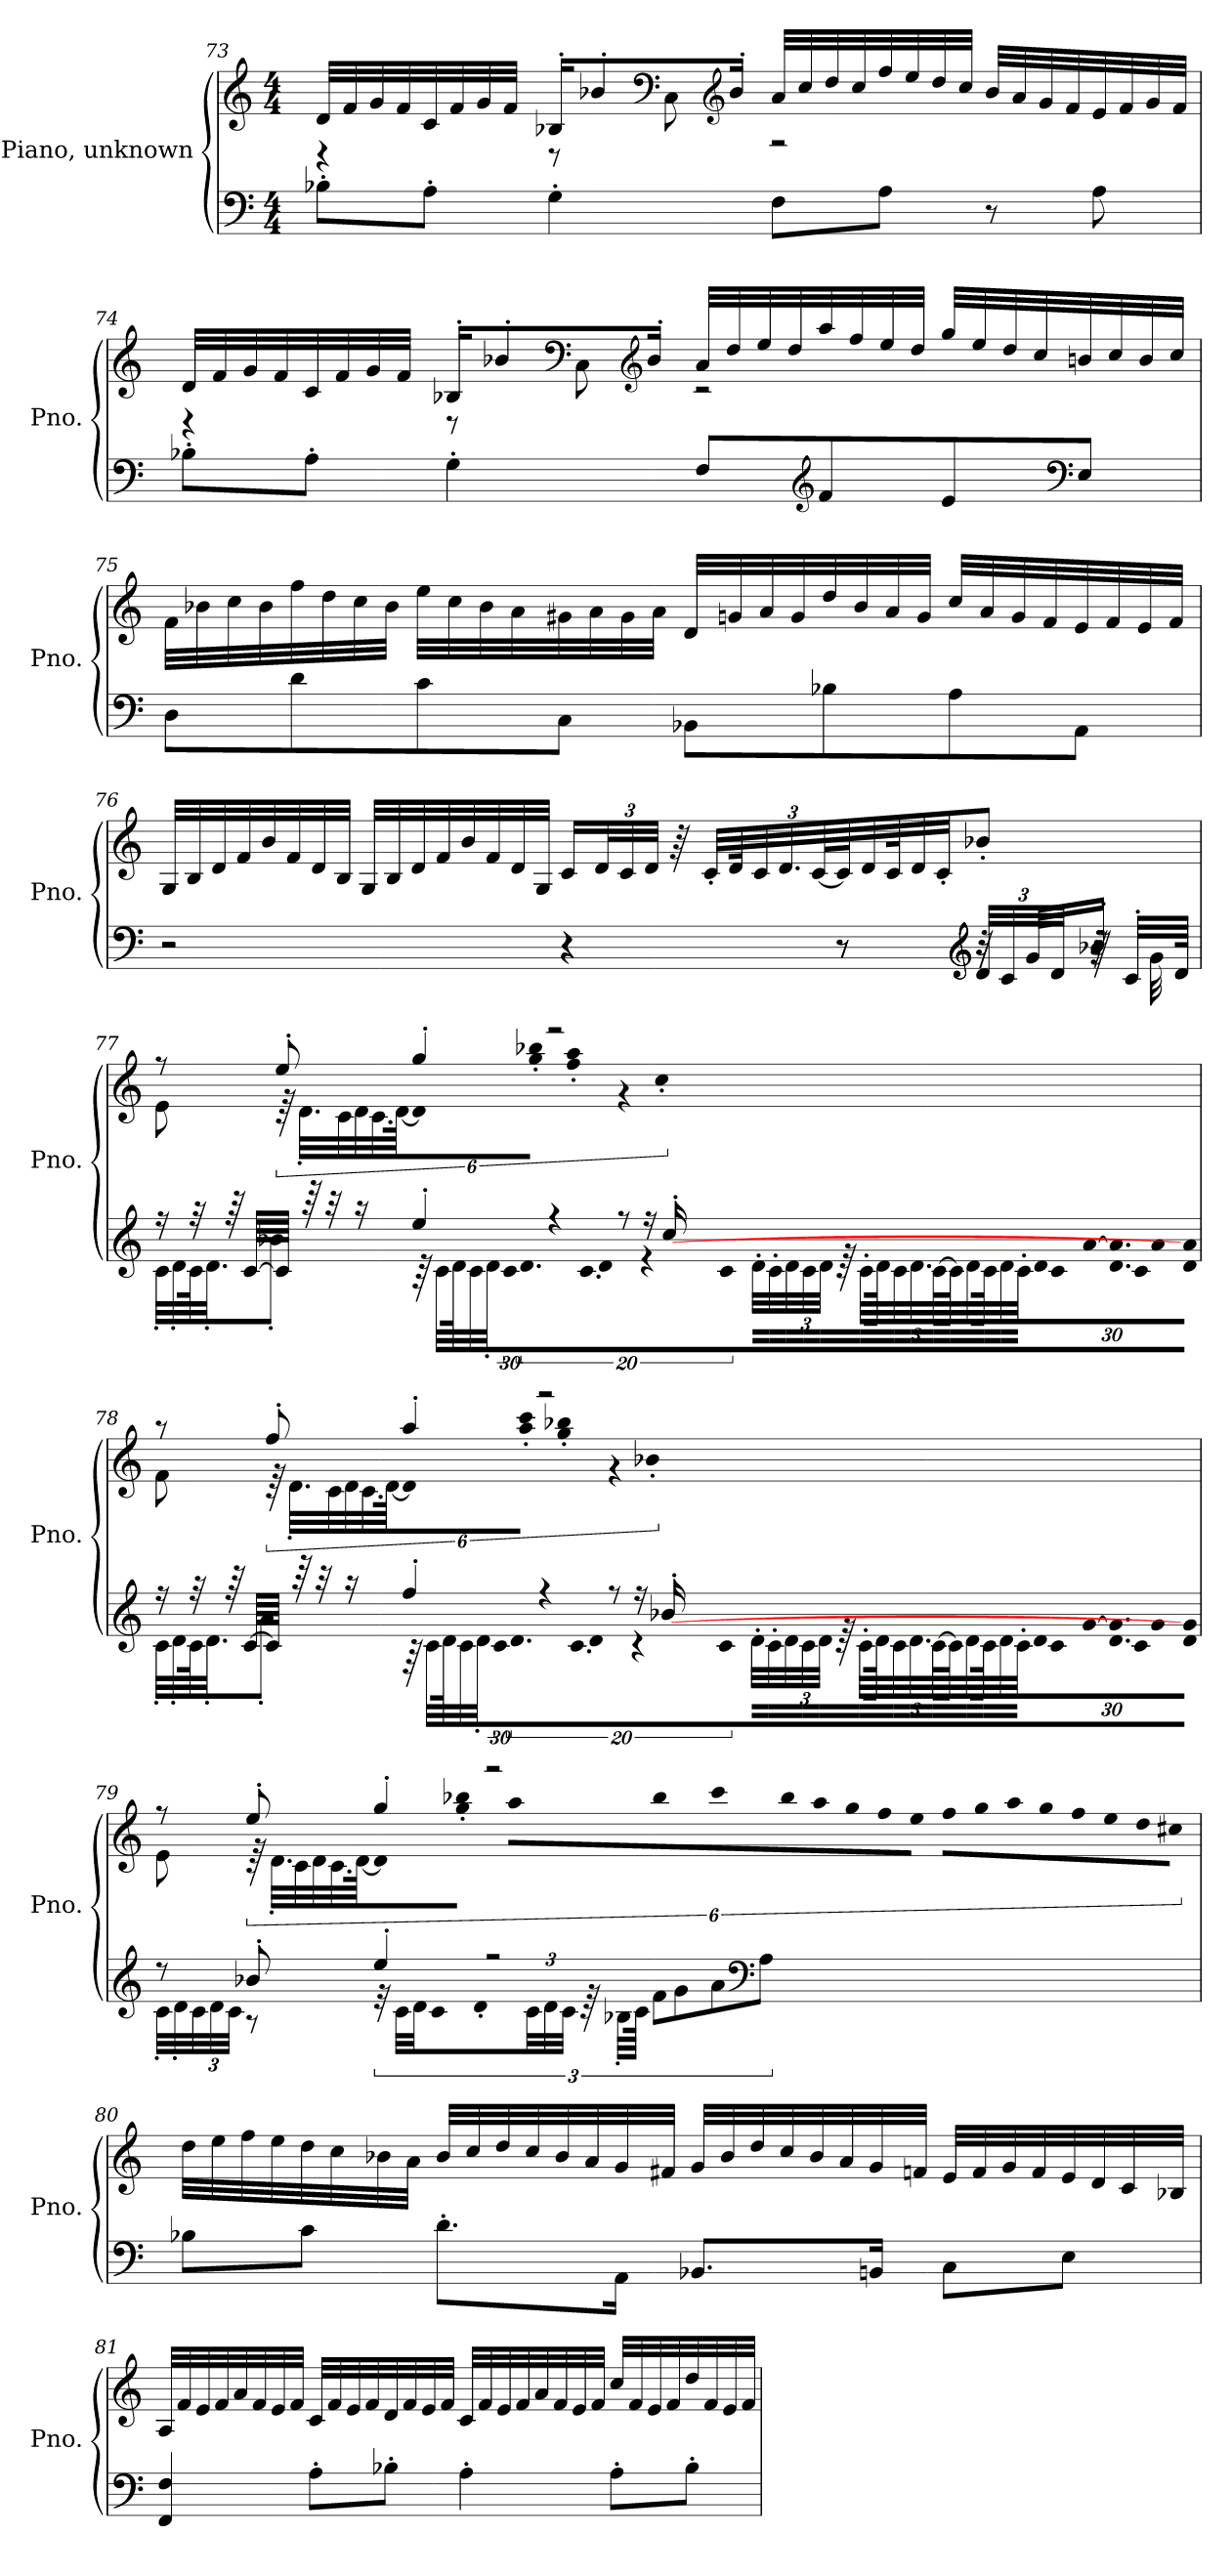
**kern	**kern
*part1	*part1
*staff2	*staff1
*I"Piano, unknown	*
*I'Pno.	*
!!LO:PB:g=z
*clefF4	*clefG2
*k[]	*k[]
*M4/4	*M4/4
=73	=73
*	*^
8B-X'\L	32d/LLL	4r
.	32f/	.
.	32g/	.
.	32f/	.
8A'\J	32c/	.
.	32f/	.
.	32g/	.
.	32f/JJJ	.
4G'\	16B-X'/KL	8r
.	8b-X'/	.
*	*clefF4	*
.	.	8C\
*	*clefG2	*
.	16b-'/Jk	.
8F\L	32a/LLL	2r
.	32cc/	.
.	32dd/	.
.	32cc/	.
8A\J	32ff/	.
.	32ee/	.
.	32dd/	.
.	32cc/JJJ	.
8r	32b-/LLL	.
.	32a/	.
.	32g/	.
.	32f/	.
8A\	32e/	.
.	32f/	.
.	32g/	.
.	32f/JJJ	.
!!LO:LB:g=z	!!
=74	=74	=74
8B-X'\L	32d/LLL	4r
.	32f/	.
.	32g/	.
.	32f/	.
8A'\J	32c/	.
.	32f/	.
.	32g/	.
.	32f/JJJ	.
4G'\	16B-X'/KL	8r
.	8b-X'/	.
*	*clefF4	*
.	.	8C\
*	*clefG2	*
.	16b-'/Jk	.
8F/L	32a/LLL	2r
.	32dd/	.
.	32ee/	.
.	32dd/	.
*clefG2	*	*
8f/	32aa/	.
.	32ff/	.
.	32ee/	.
.	32dd/JJJ	.
8e/	32gg/LLL	.
.	32ee/	.
.	32dd/	.
.	32cc/	.
*clefF4	*	*
8E/J	32bn/	.
.	32cc/	.
.	32b/	.
.	32cc/JJJ	.
*	*v	*v
!!LO:LB:g=z
=75	=75
8D\L	32f\LLL
.	32b-X\
.	32cc\
.	32b-\
8d\	32ff\
.	32dd\
.	32cc\
.	32b-\JJJ
8c\	32ee\LLL
.	32cc\
.	32b-\
.	32a\
8C\J	32g#X\
.	32a\
.	32g#\
.	32a\JJJ
8BB-X\L	32d/LLL
.	32gn/
.	32a/
.	32g/
8B-X\	32dd/
.	32b-/
.	32a/
.	32g/JJJ
8A\	32cc/LLL
.	32a/
.	32g/
.	32f/
8AA\J	32e/
.	32f/
.	32e/
.	32f/JJJ
!!LO:LB:g=z
=76	=76
*^	*
*	*^	*
2r	2r	2r	32G/LLL
.	.	.	32B/
.	.	.	32d/
.	.	.	32f/
.	.	.	32b/
.	.	.	32f/
.	.	.	32d/
.	.	.	32B/JJJ
.	.	.	32G/LLL
.	.	.	32B/
.	.	.	32d/
.	.	.	32f/
.	.	.	32b/
.	.	.	32f/
.	.	.	32d/
.	.	.	32G/JJJ
4r	4r	4r	16c/LL
*	*	*	*Xbrackettup
.	.	.	48d/L
.	.	.	48c/
.	.	.	48d/JJJ
.	.	.	64r
.	.	.	32c'/LLL
.	.	.	64d/K
.	.	.	48c/
.	.	.	48.d/
.	.	.	[96c/L
8r	8r	8r	64c/J]
.	.	.	32d/
.	.	.	64c/K
.	.	.	32d/
.	.	.	32c'/JJ
*clefG2	*	*	*
*	*	*Xbrackettup	*
32r	16r	48d/LLL	8b-X'/J
.	.	48c/	.
32g/KLL	.	.	.
.	.	48d/JJJ	.
16b-X'/JJ	32r	64r	.
.	.	32c'/LLL	.
.	32g\	.	.
.	.	64d/JJJk	.
*	*v	*v	*
!!LO:LB:g=z
=77	=77	=77
*	*	*^
16r	32c'\LLL	8r	8e\
.	32d'\	.	.
32r	64c\K	.	.
.	32.d'\JJ	.	.
64r	.	.	.
[64c/LLLL	.	.	.
*	*	*	*brackettup
64c/JJJJ]	8b-X'\J	8ee'/	96r
.	.	.	48.d'\LLL
64r	.	.	.
32r	.	.	.
.	.	.	48c\
*	*	*	*Xbrackettup
16r	.	.	48d\
.	.	.	48.c\
.	.	.	[96d\JJK
4ee'/	64r	4gg'/	8d\]
.	32c\LLL	.	.
.	64d\K	.	.
.	32c\	.	.
.	32d'\	.	.
*	*brackettup	*	*
!	!LO:N:vis=64	!	!
.	960%17c\L	.	8gg\' 8bb-X\'J
!	!LO:N:vis=64.	!	!
.	640%17d\	.	.
.	1920ryy	.	.
!	!LO:N:vis=64.	!	!
.	640%17c\	.	.
!	!LO:N:vis=64	!	!
.	960%17d\JJJJ	.	.
!	!LO:N:vis=64	!	!
.	960%17r	.	.
.	1920ryy	.	.
!	!LO:N:vis=64	!	!
.	960%17c\	.	.
4r	32d'\LLL	2r	4ff\' 4aa\'
.	32c'\	.	.
*	*Xbrackettup	*	*
.	48d\	.	.
.	48c\	.	.
.	48d\JJJ	.	.
.	64r	.	.
.	32c'\LLL	.	.
.	64d\K	.	.
.	48c\	.	.
.	48.d\	.	.
.	[96c\L	.	.
8r	64c\J]	.	8r
.	32d\	.	.
.	64c\K	.	.
.	32d\	.	.
.	32c'\	.	.
!	!LO:N:vis=64	!	!
16r	960%17d\L	.	8cc'\
!	!LO:N:vis=64	!	!
.	960%17c\	.	.
.	1920ryy	.	.
!	!LO:N:vis=256	!	!
.	[1920%17a\K	.	.
!	!LO:N:vis=64.	!	!
.	640%17d\ 640%17a\]	.	.
16cc'/	.	.	.
!	!LO:N:vis=64	!	!
.	960%17c\	.	.
!	!LO:N:vis=64	!	!
.	[960%17a\	.	.
.	1920ryy	.	.
!	!LO:N:vis=64	!	!
.	960%17d\ 960%17a\]JJJJ	.	.
!!LO:LB:g=z	!!
=78	=78	=78	=78
16r	32c'\LLL	8r	8f\
.	32d'\	.	.
32r	64c\K	.	.
.	32.d'\JJ	.	.
64r	.	.	.
[64c/LLLL	.	.	.
*	*	*	*brackettup
64c/JJJJ]	8a'\J	8ff'/	96r
.	.	.	48.d'\LLL
64r	.	.	.
32r	.	.	.
.	.	.	48c\
*	*	*	*Xbrackettup
16r	.	.	48d\
.	.	.	48.c\
.	.	.	[96d\JJK
4ff'/	64r	4aa'/	8d\]
.	32c\LLL	.	.
.	64d\K	.	.
.	32c\	.	.
.	32d'\	.	.
*	*brackettup	*	*
!	!LO:N:vis=64	!	!
.	960%17c\L	.	8aa\' 8ccc\'J
!	!LO:N:vis=64.	!	!
.	640%17d\	.	.
.	1920ryy	.	.
!	!LO:N:vis=64.	!	!
.	640%17c\	.	.
!	!LO:N:vis=64	!	!
.	960%17d\JJJJ	.	.
!	!LO:N:vis=64	!	!
.	960%17r	.	.
.	1920ryy	.	.
!	!LO:N:vis=64	!	!
.	960%17c\	.	.
4r	32d'\LLL	2r	4gg\' 4bb-X\'
.	32c'\	.	.
*	*Xbrackettup	*	*
.	48d\	.	.
.	48c\	.	.
.	48d\JJJ	.	.
.	64r	.	.
.	32c'\LLL	.	.
.	64d\K	.	.
.	48c\	.	.
.	48.d\	.	.
.	[96c\L	.	.
8r	64c\J]	.	8r
.	32d\	.	.
.	64c\K	.	.
.	32d\	.	.
.	32c'\	.	.
!	!LO:N:vis=64	!	!
16r	960%17d\L	.	8b-X'\
!	!LO:N:vis=64	!	!
.	960%17c\	.	.
.	1920ryy	.	.
!	!LO:N:vis=256	!	!
.	[1920%17g\K	.	.
!	!LO:N:vis=64.	!	!
.	640%17d\ 640%17g\]	.	.
16b-X'/	.	.	.
!	!LO:N:vis=64	!	!
.	960%17c\	.	.
!	!LO:N:vis=64	!	!
.	[960%17g\	.	.
.	1920ryy	.	.
!	!LO:N:vis=64	!	!
.	960%17d\ 960%17g\]JJJJ	.	.
!!LO:PB:g=z	!!
=79	=79	=79	=79
8r	32c'\LLL	8r	8e\
.	32d'\	.	.
.	48c\	.	.
.	48d\	.	.
.	48c\JJJ	.	.
*	*	*	*brackettup
8b-X'/	8r	8ee'/	96r
.	.	.	48.d'\LLL
.	.	.	48c\
*	*	*	*Xbrackettup
.	.	.	48d\
.	.	.	48.c\
.	.	.	[96d\JJK
*	*brackettup	*	*
4ee'/	48r	4gg'/	8d\]
.	48c\LLL	.	.
.	48d\	.	.
.	32c\	.	.
.	32d'\	.	.
*	*Xbrackettup	*	*
.	48c\	.	8gg\' 8bb-X\'J
.	48d\	.	.
.	48c\JJJ	.	.
.	64r	.	.
.	32B-X'\LLL	.	.
.	64c\JJJk	.	.
2r	8f\L	2r	32aa\LLL
.	.	.	32bb-\
.	.	.	32ccc\
.	.	.	32bb-\
.	8g\	.	32aa\
.	.	.	32gg\
.	.	.	32ff\
.	.	.	32ee\JJJ
.	8a\	.	32ff\LLL
.	.	.	32gg\
.	.	.	32aa\
.	.	.	32gg\
*clefF4	*	*	*
.	8A\J	.	32ff\
.	.	.	32ee\
.	.	.	32dd\
.	.	.	32cc#X\JJJ
*v	*v	*	*
*	*v	*v
!!LO:LB:g=z
=80	=80
8B-X\L	32dd\LLL
.	32ee\
.	32ff\
.	32ee\
8c\J	32dd\
.	32cc\
.	32b-X\
.	32a\JJJ
8.d'\L	32b-/LLL
.	32cc/
.	32dd/
.	32cc/
.	32b-/
.	32a/
16AA\Jk	32g/
.	32f#X/JJJ
8.BB-X/L	32g/LLL
.	32b-/
.	32dd/
.	32cc/
.	32b-/
.	32a/
16BBn/Jk	32g/
.	32fn/JJJ
8C\L	32e/LLL
.	32f/
.	32g/
.	32f/
8E\J	32e/
.	32d/
.	32c/
.	32B-X/JJJ
!!LO:LB:g=z
=81	=81
4FF/ 4F/	32A/LLL
.	32f/
.	32e/
.	32f/
.	32a/
.	32f/
.	32e/
.	32f/JJJ
8A'\L	32c/LLL
.	32f/
.	32e/
.	32f/
8B-X'\J	32d/
.	32f/
.	32e/
.	32f/JJJ
4A'\	32c/LLL
.	32f/
.	32e/
.	32f/
.	32a/
.	32f/
.	32e/
.	32f/JJJ
8A'\L	32cc/LLL
.	32f/
.	32e/
.	32f/
8B-'\J	32dd/
.	32f/
.	32e/
.	32f/JJJ
=	=
*-	*-
